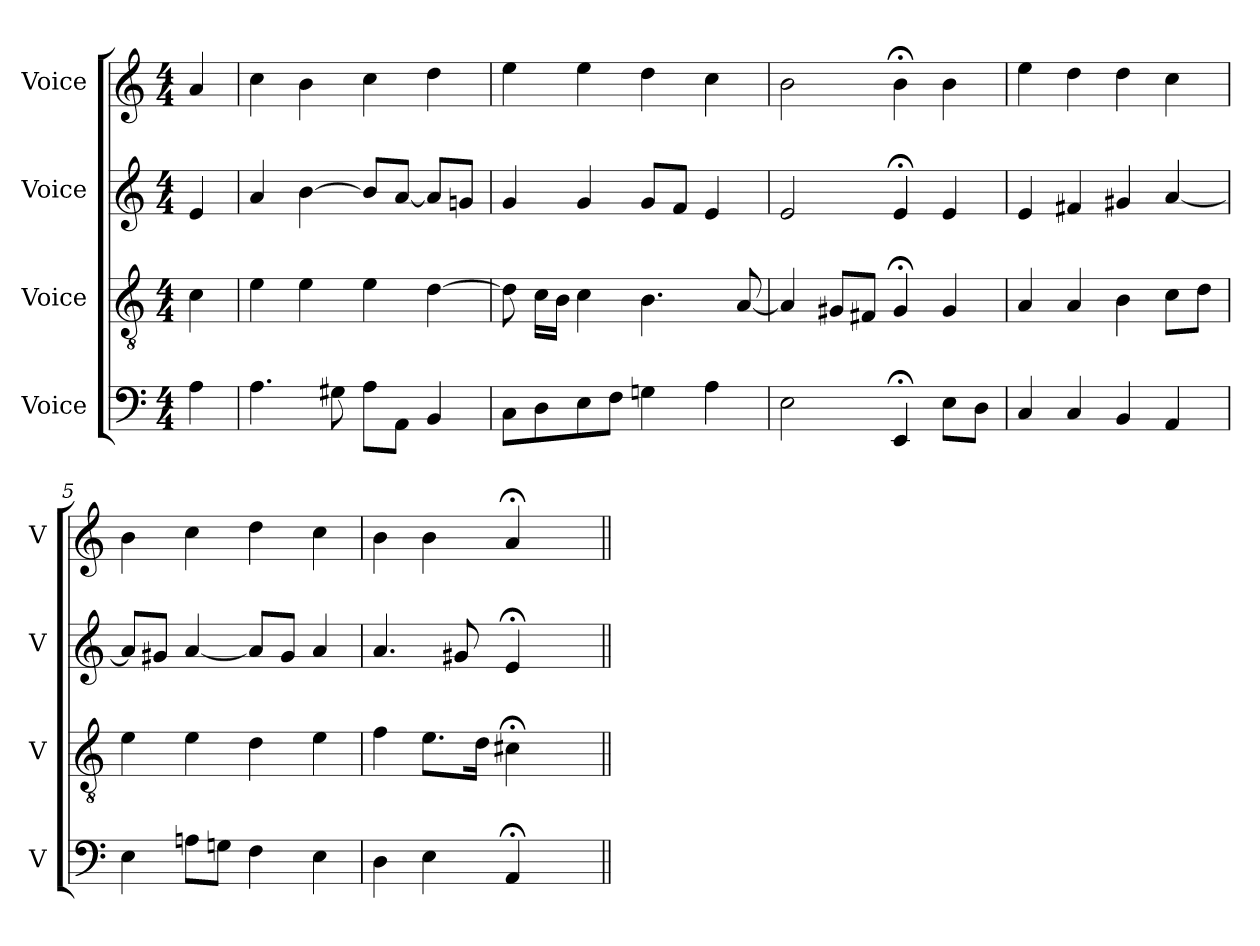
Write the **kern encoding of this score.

**kern	**kern	**kern	**kern
*part4	*part3	*part2	*part1
*staff4	*staff3	*staff2	*staff1
*I"Voice	*I"Voice	*I"Voice	*I"Voice
*I'V	*I'V	*I'V	*I'V
*clefF4	*clefGv2	*clefG2	*clefG2
*k[]	*k[]	*k[]	*k[]
*M4/4	*M4/4	*M4/4	*M4/4
*MM100	*MM100	*MM100	*MM100
=	=	=	=
4A\	4c\	4e/	4a/
=1	=1	=1	=1
4.A\	4e\	4a/	4cc\
.	4e\	[4b\	4b\
8G#X\	.	.	.
8A\L	4e\	8b/L]	4cc\
8AA\J	.	[8a/J	.
4BB/	[4d\	8a/L]	4dd\
.	.	8gn/J	.
=2	=2	=2	=2
8C\L	8d\]	4g/	4ee\
8D\	16c\LL	.	.
.	16B\JJ	.	.
8E\	4c\	4g/	4ee\
8F\J	.	.	.
4Gn\	4.B\	8g/L	4dd\
.	.	8f/J	.
4A\	.	4e/	4cc\
.	[8A/	.	.
=3	=3	=3	=3
2E\	4A/]	2e/	2b\
.	8G#X/L	.	.
.	8F#X/J	.	.
4EE;/	4G#;/	4e;/	4b;\
8E\L	4G#/	4e/	4b\
8D\J	.	.	.
=4	=4	=4	=4
4C/	4A/	4e/	4ee\
4C/	4A/	4f#X/	4dd\
4BB/	4B\	4g#X/	4dd\
4AA/	8c\L	[4a/	4cc\
.	8d\J	.	.
!!LO:LB:g=z
=5	=5	=5	=5
4E\	4e\	8a/L]	4b\
.	.	8g#X/J	.
8An\L	4e\	[4a/	4cc\
8Gn\J	.	.	.
4F\	4d\	8a/L]	4dd\
.	.	8g#/J	.
4E\	4e\	4a/	4cc\
=6	=6	=6	=6
4D\	4f\	4.a/	4b\
4E\	8.e\L	.	4b\
.	.	8g#X/	.
.	16d\Jk	.	.
4AA;/	4c#X;\	4e;/	4a;/
4ryy	4ryy	4ryy	4ryy
=||	=||	=||	=||
*-	*-	*-	*-
